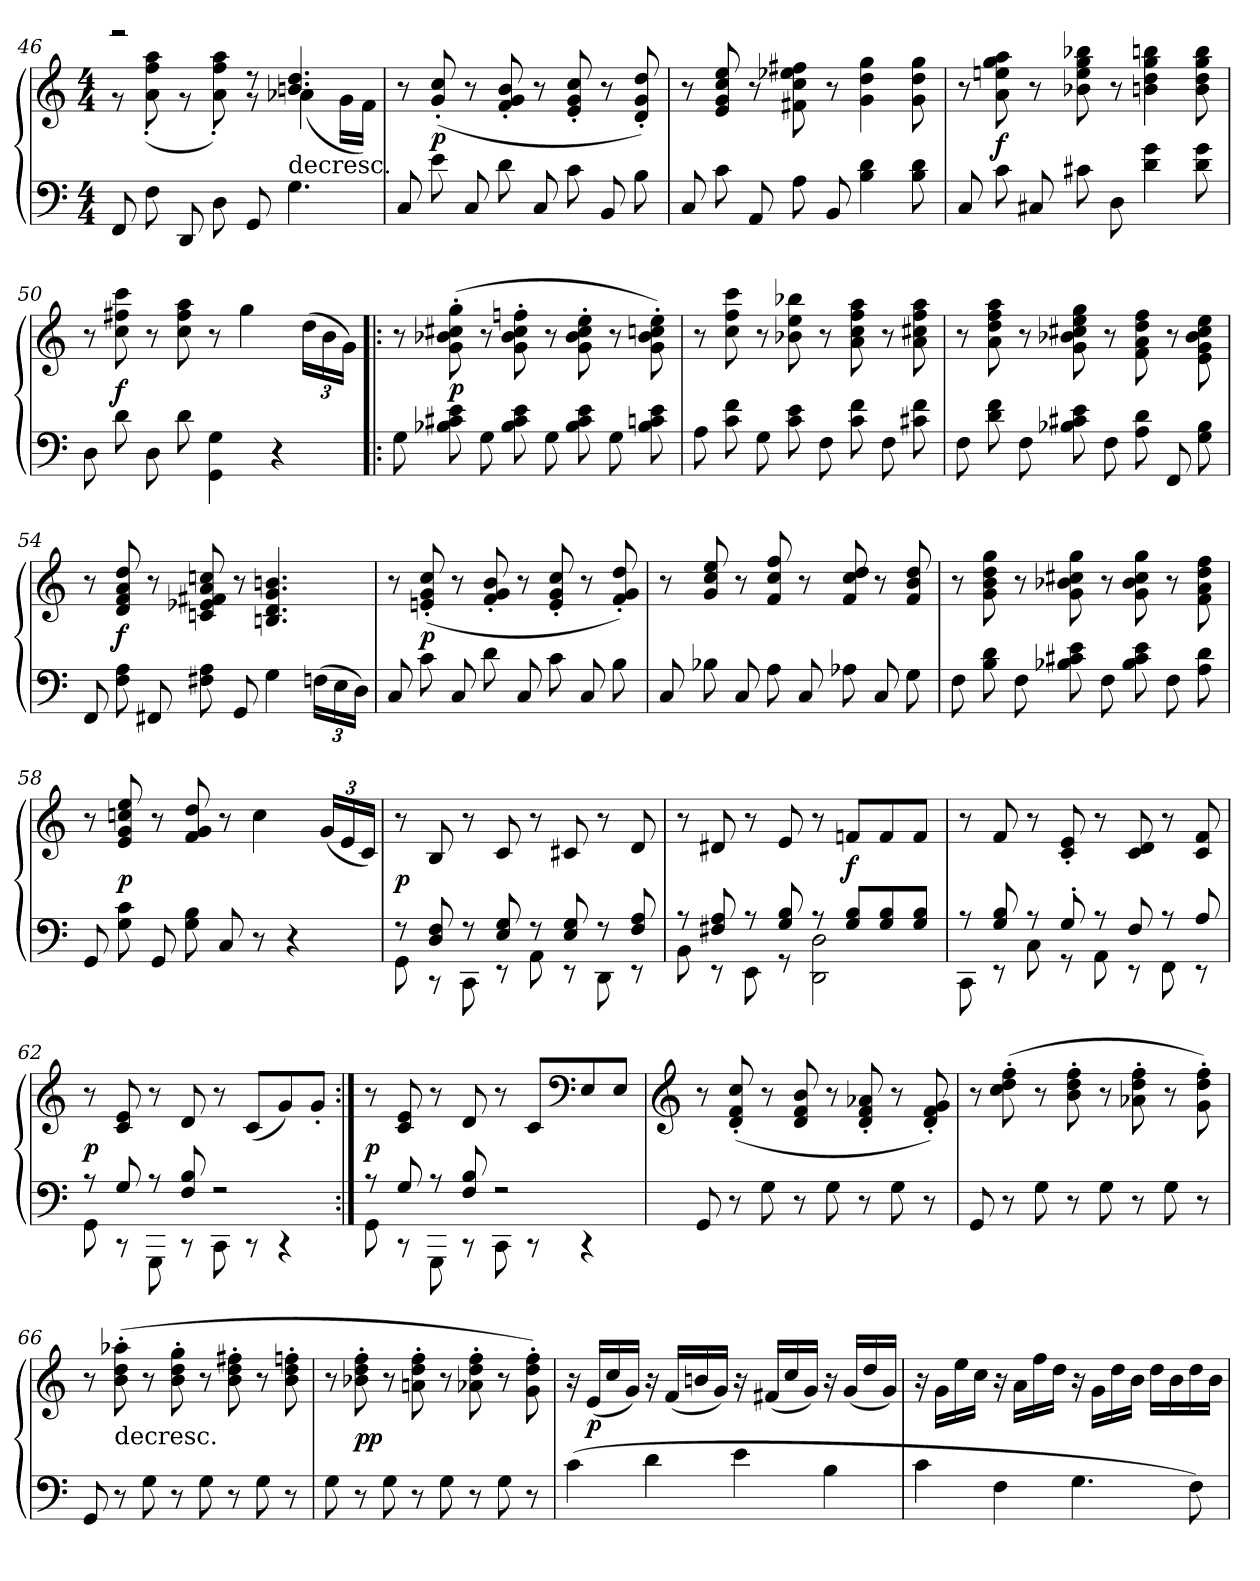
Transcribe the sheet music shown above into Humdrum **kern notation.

**kern	**kern	**dynam
*part1	*part1	*part1
*staff2	*staff1	*staff1/2
*clefF4	*clefG2	*
*k[]	*k[]	*
*C:	*C:	*
*M4/4	*M4/4	*
=46	=46	=46
*	*^	*
8FF/	2r	8r	.
8F\	.	(8a'\ 8ff'\ 8aa'\	.
8DD/	.	8r	.
8D\	.	8a'\ 8ff'\ 8aa'\)	.
8GG/	8r	8r	.
!	!LO:TX:c:t=decresc.	!	!
4.G\	4.bn/ 4.dd/	(4a-X\	.
.	.	16g\LL	.
.	.	16f\JJ)	.
*	*v	*v	*
=47	=47	=47
8C/	8r	.
8e\	(8g'/ 8cc'/	p
8C/	8r	.
8d\	8f'/ 8g'/ 8b'/	.
8C/	8r	.
8c\	8e'/ 8g'/ 8cc'/	.
8BB/	8r	.
8B\	8d'/ 8g'/ 8dd'/)	.
=48	=48	=48
8C/	8r	.
8c\	8e/ 8g/ 8cc/ 8ee/	.
8AA/	8r	.
8A\	8f#X\ 8cc\ 8ee-X\ 8ff#X\	.
8BB/	8r	.
4B\ 4d\	4g\ 4dd\ 4gg\	.
8B\ 8d\	8g\ 8dd\ 8gg\	.
=49	=49	=49
8C/	8r	.
8c\	8a\ 8een\ 8gg\ 8aa\	f
8C#X/	8r	.
8c#X\	8b-X\ 8ee\ 8gg\ 8bb-X\	.
8D\	8r	.
4d\ 4g\	4bn\ 4dd\ 4gg\ 4bbn\	.
8d\ 8g\	8b\ 8dd\ 8gg\ 8bb\	.
=50	=50	=50
8D\	8r	.
8d\	8cc\ 8ff#X\ 8ccc\	f
8D\	8r	.
8d\	8cc\ 8ff#\ 8aa\	.
4GG\ 4G\	8r	.
.	4gg\	.
4r	.	.
.	(24dd\LL	.
.	24b\	.
.	24g\JJ)	.
=51!|:	=51!|:	=51!|:
8G\	8r	.
8B-X\ 8c#X\ 8e\	(8g'\ 8b-X'\ 8cc#X'\ 8gg'\	p
8G\	8r	.
8B-\ 8c#\ 8e\	8g'\ 8b-'\ 8cc#'\ 8ffn'\	.
8G\	8r	.
8B-\ 8c#\ 8e\	8g'\ 8b-'\ 8cc#'\ 8ee'\	.
8G\	8r	.
8B-\ 8cn\ 8e\	8g'\ 8b-'\ 8ccn'\ 8ee'\)	.
=52	=52	=52
8A\	8r	.
8c\ 8f\	8cc\ 8ff\ 8ccc\	.
8G\	8r	.
8c\ 8e\	8b-X\ 8ee\ 8bb-X\	.
8F\	8r	.
8c\ 8f\	8a\ 8cc\ 8ff\ 8aa\	.
8F\	8r	.
8c#X\ 8f\	8a\ 8cc#X\ 8ff\ 8aa\	.
=53	=53	=53
8F\	8r	.
8d\ 8f\	8a\ 8dd\ 8ff\ 8aa\	.
8F\	8r	.
8B-X\ 8c#X\ 8e\	8g\ 8b-X\ 8cc#X\ 8ee\ 8gg\	.
8F\	8r	.
8A\ 8d\	8f\ 8a\ 8dd\ 8ff\	.
8FF/	8r	.
8G\ 8B-\	8e\ 8g\ 8b-\ 8cc#\ 8ee\	.
=54	=54	=54
8FF/	8r	.
8F\ 8A\	8d/ 8f/ 8a/ 8dd/	f
8FF#X/	8r	.
8F#X\ 8A\	8cn/ 8e-X/ 8f#X/ 8a/ 8ccn/	.
8GG/	8r	.
4G\	4.Bn/ 4.d/ 4.g/ 4.bn/	.
(24Fn\LL	.	.
24E\	.	.
24D\JJ)	.	.
=55	=55	=55
8C/	8r	.
8c\	(8en'/ 8g'/ 8cc'/	p
8C/	8r	.
8d\	8f'/ 8g'/ 8b'/	.
8C/	8r	.
8c\	8e'/ 8g'/ 8cc'/	.
8C/	8r	.
8B\	8f'/ 8g'/ 8dd'/)	.
=56	=56	=56
8C/	8r	.
8B-X\	8g/ 8cc/ 8ee/	.
8C/	8r	.
8A\	8f/ 8cc/ 8ff/	.
8C/	8r	.
8A-X\	8f/ 8cc/ 8dd/	.
8C/	8r	.
8G\	8f/ 8b/ 8dd/	.
=57	=57	=57
8F\	8r	.
8B\ 8d\	8g\ 8b\ 8dd\ 8gg\	.
8F\	8r	.
8B-X\ 8c#X\ 8e\	8g\ 8b-X\ 8cc#X\ 8gg\	.
8F\	8r	.
8B-\ 8c#\ 8e\	8g\ 8b-\ 8cc#\ 8gg\	.
8F\	8r	.
8A\ 8d\	8f\ 8a\ 8dd\ 8ff\	.
=58	=58	=58
8GG/	8r	.
8G\ 8c\	8e/ 8g/ 8ccn/ 8ee/	p
8GG/	8r	.
8G\ 8B\	8f/ 8g/ 8dd/	.
8C/	8r	.
8r	4cc\	.
4r	.	.
.	(24g/LL	.
.	24e/	.
.	24c/JJ)	.
=59	=59	=59
*^	*	*
8r	8GG\	8r	p
8D/ 8F/	8r	8B/	.
8r	8CC\	8r	.
8E/ 8G/	8r	8c/	.
8r	8AA\	8r	.
8E/ 8G/	8r	8c#X/	.
8r	8DD\	8r	.
8F/ 8A/	8r	8d/	.
=60	=60	=60	=60
8r	8BB\	8r	.
8F#X/ 8A/	8r	8d#X/	.
8r	8EE\	8r	.
8G/ 8B/	8r	8e/	.
8r	2DD\ 2D\	8r	.
8G/ 8B/L	.	8fn/L	f
8G/ 8B/	.	8f/	.
8G/ 8B/J	.	8f/J	.
=61	=61	=61	=61
8r	8CC\	8r	.
8G/ 8B/	8r	8f/	.
8r	8C\	8r	.
8G'/	8r	8c'/ 8e'/	.
8r	8AA\	8r	.
8F/	8r	8c/ 8d/	.
8r	8FF\	8r	.
8A/	8r	8c/ 8f/	.
=62	=62	=62	=62
8r	8GG\	8r	p
8G/	8r	8c/ 8e/	.
8r	8GGG\	8r	.
8F/ 8B/	8r	8d/	.
2r	8CC\	8r	.
.	8r	(8c/L	.
.	4r	8g/)	.
.	.	8g'/J	.
=63:|!	=63:|!	=63:|!	=63:|!
8r	8GG\	8r	p
8G/	8r	8c/ 8e/	.
8r	8GGG\	8r	.
8F/ 8B/	8r	8d/	.
2r	8CC\	8r	.
.	8r	8c/L	.
*	*	*clefF4	*
.	4r	8E/	.
.	.	8E/J	.
*v	*v	*	*
=64	=64	=64
*	*clefG2	*
8GG/	8r	.
8r	(8d'/ 8f'/ 8cc'/	.
8G\	8r	.
8r	8d/ 8f/ 8b/	.
8G\	8r	.
8r	8d'/ 8f'/ 8a-X'/	.
8G\	8r	.
8r	8d'/ 8f'/ 8g'/)	.
=65	=65	=65
8GG/	8r	.
8r	(8cc'\ 8dd'\ 8ff'\	.
8G\	8r	.
8r	8b'\ 8dd'\ 8ff'\	.
8G\	8r	.
8r	8a-X'\ 8dd'\ 8ff'\	.
8G\	8r	.
8r	8g'\ 8dd'\ 8ff'\)	.
=66	=66	=66
8GG/	8r	.
!	!LO:TX:c:t=decresc.	!
8r	(8b'\ 8dd'\ 8aa-X'\	.
8G\	8r	.
8r	8b'\ 8dd'\ 8gg'\	.
8G\	8r	.
8r	8b'\ 8dd'\ 8ff#X'\	.
8G\	8r	.
8r	8b'\ 8dd'\ 8ffn'\	.
=67	=67	=67
8G\	8r	.
8r	8b-X'\ 8dd'\ 8ff'\	pp
8G\	8r	.
8r	8an'\ 8dd'\ 8ff'\	.
8G\	8r	.
8r	8a-X'\ 8dd'\ 8ff'\	.
8G\	8r	.
8r	8g'\ 8dd'\ 8ff'\)	.
=68	=68	=68
(4c\	16r	.
.	(16e/LL	p
.	16cc/	.
.	16g/JJ)	.
4d\	16r	.
.	(16f/LL	.
.	16bn/	.
.	16g/JJ)	.
4e\	16r	.
.	(16f#X/LL	.
.	16cc/	.
.	16g/JJ)	.
4B\	16r	.
.	(16g/LL	.
.	16dd/	.
.	16g/JJ)	.
=69	=69	=69
4c\	16r	.
.	16g\LL	.
.	16ee\	.
.	16cc\JJ	.
4F\	16r	.
.	16a\LL	.
.	16ff\	.
.	16dd\JJ	.
4.G\	16r	.
.	16g\LL	.
.	16dd\	.
.	16b\JJ	.
.	16dd\LL	.
.	16b\	.
8F\)	16dd\	.
.	16b\JJ	.
=	=	=
*-	*-	*-
